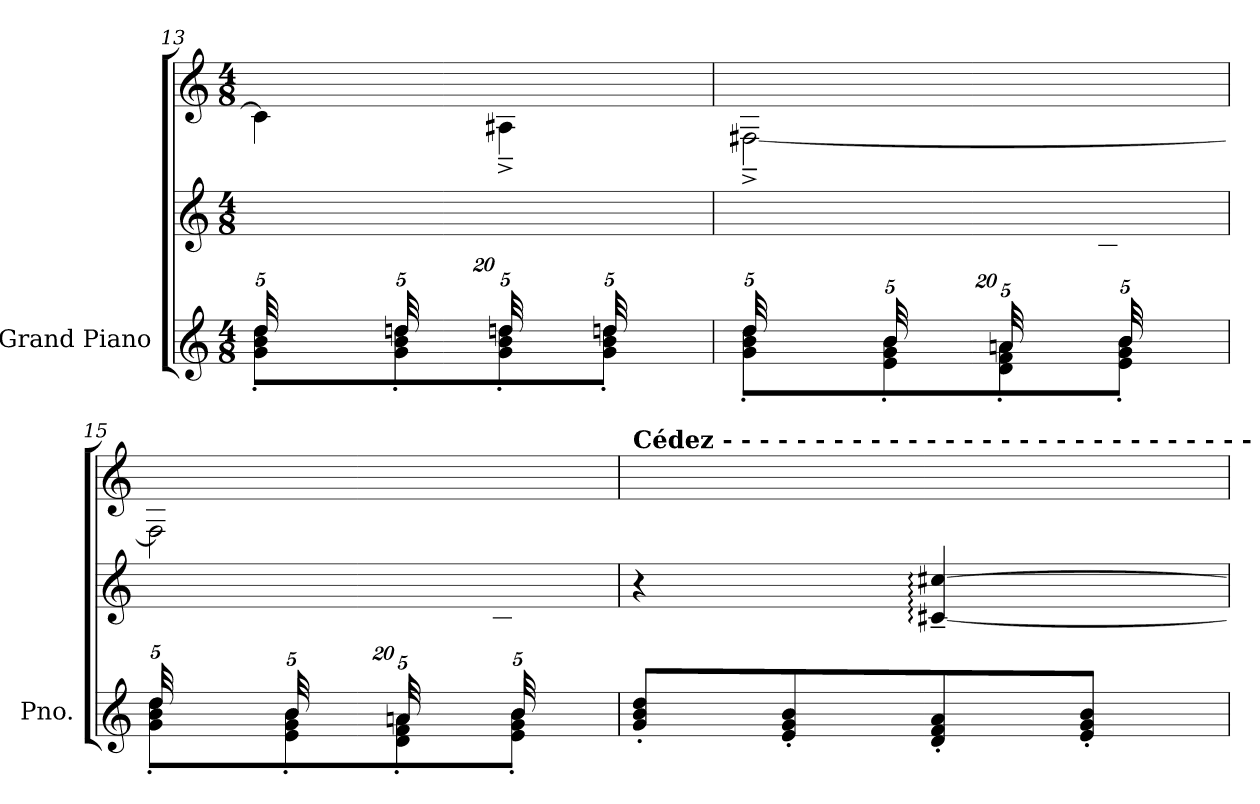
**kern	**kern	**kern	**dynam
*part1	*part1	*part1	*part1
*staff3	*staff2	*staff1	*staff1/2/3
*I"Grand Piano	*	*	*
*I'Pno.	*	*	*
!!LO:LB:g=z
*clefG2	*clefG2	*clefG2	*
*k[]	*k[]	*k[]	*
*M4/8	*M4/8	*M4/8	*
*Xbrackettup	*	*	*
=13	=13	=13	=13
*^	*	*^	*
40dd/LLL	8g\' 8b\' 8dd\'L	40ryy	2ryy	4c#\]	.
10ryy	.	40dd#X\	.	.	.
.	.	40cc#X\	.	.	.
.	.	40a#X\	.	.	.
.	.	40f#X\JJJ	.	.	.
40ddn/LLL	8g\' 8b\' 8dd\'	40ryy	.	.	.
10ryy	.	40dd#X\	.	.	.
.	.	40cc#\	.	.	.
.	.	40a#\	.	.	.
.	.	40f#\JJJ	.	.	.
40ddn/LLL	8g\' 8b\' 8dd\'	40ryy	.	4A#X~^\	.
10ryy	.	40dd#X\	.	.	.
.	.	40cc#\	.	.	.
.	.	40a#\	.	.	.
.	.	40f#\JJJ	.	.	.
40ddn/LLL	8g\' 8b\' 8dd\'J	40ryy	.	.	.
10ryy	.	40dd#X\	.	.	.
.	.	40cc#\	.	.	.
.	.	40a#\	.	.	.
.	.	40f#\JJJ	.	.	.
=14	=14	=14	=14	=14	=14
40dd/LLL	8g\' 8b\' 8dd\'L	40ryy	2ryy	[2F#X~^\	.
10ryy	.	40dd#X\	.	.	.
.	.	40cc#X\	.	.	.
.	.	40a#X\	.	.	.
.	.	40f#X\JJJ	.	.	.
40b/LLL	8e\' 8g\' 8b\'	40ryy	.	.	.
10ryy	.	40cc#\	.	.	.
.	.	40a#\	.	.	.
.	.	40f#\	.	.	.
.	.	40d#X\JJJ	.	.	.
40an/LLL	8d\' 8f\' 8a\'	40ryy	.	.	.
10ryy	.	40a#X\	.	.	.
.	.	40f#\	.	.	.
.	.	40d#\	.	.	.
.	.	40c#X\JJJ	.	.	.
40b/LLL	8e\' 8g\' 8b\'J	40ryy	.	.	.
10ryy	.	40cc#\	.	.	.
.	.	40a#\	.	.	.
.	.	40f#\	.	.	.
.	.	40d#\JJJ	.	.	.
!!LO:PB:g=z	!!
=15	=15	=15	=15	=15	=15
40dd/LLL	8g\' 8b\' 8dd\'L	40ryy	2ryy	2F#\]	.
10ryy	.	40dd\	.	.	.
.	.	40cc#X\	.	.	.
.	.	40a#X\	.	.	.
.	.	40f#X\JJJ	.	.	.
40b/LLL	8e\' 8g\' 8b\'	40ryy	.	.	.
10ryy	.	40cc#\	.	.	.
.	.	40a#\	.	.	.
.	.	40f#\	.	.	.
.	.	40d#X\JJJ	.	.	.
40an/LLL	8d\' 8f\' 8a\'	40ryy	.	.	.
10ryy	.	40a#X\	.	.	.
.	.	40f#\	.	.	.
.	.	40d#\	.	.	.
.	.	40c#X\JJJ	.	.	.
40b/LLL	8e\' 8g\' 8b\'J	40ryy	.	.	.
10ryy	.	40cc#\	.	.	.
.	.	40a#\	.	.	.
.	.	40f#\	.	.	.
.	.	40d#\JJJ	.	.	.
*v	*v	*	*v	*v	*
=16	=16	=16	=16
!	!	!LO:TX:a:B:t=Cédez - - - - - - - - - - - - - - - - - - - - - - - - - - - - - -	!
!	!	!	!LO:DY:b=2
!	!	!	!LO:DY:n=1:b=2
8g/' 8b/' 8dd/'L	4r	2ryy	other-dynamics pp
*	*	*MM43	*
8e/' 8g/' 8b/'	.	.	.
*	*	*MM43	*
8d/' 8f/' 8a/'	[4c#X/:~ [4cc#X/:~	.	.
*	*	*MM42	*
8e/' 8g/' 8b/'J	.	.	.
=	=	=	=
*-	*-	*-	*-
